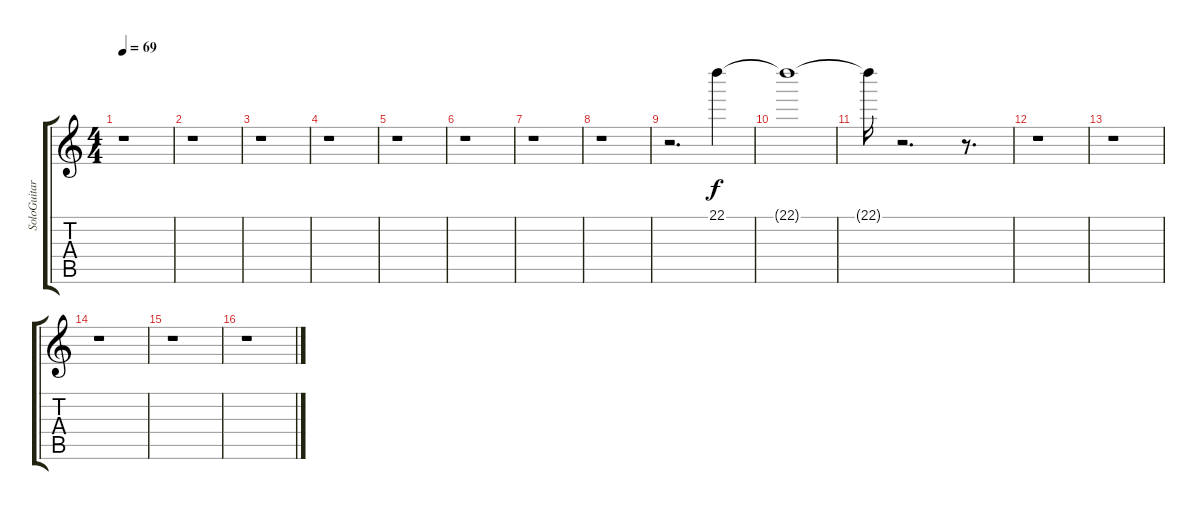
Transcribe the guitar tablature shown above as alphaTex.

\track ("SoloGuitar" "SoloGuitar") {instrument distortionguitar}
\staff {score tabs}
\tuning (E4 B3 G3 D3 A2 E2) {hide}
\ts (4 4)
\tempo 69
\clef g2
\ks c
r.1{dy f} |
r.1 |
r.1 |
r.1 |
r.1 |
r.1 |
r.1 |
r.1 |
r.2{d} 22.1.4 |
22.1{t}.1 |
22.1{t}.16 r.2{d} r.8{d} |
r.1 |
r.1 |
r.1 |
r.1 |
r.1
